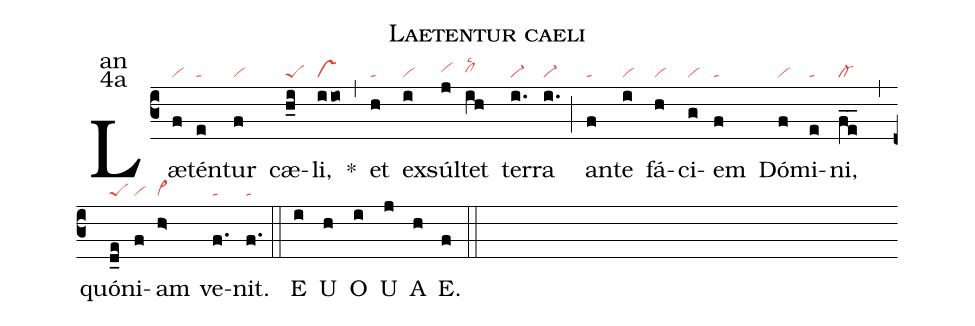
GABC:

name:Laetentur caeli;
office-part:an;
mode:4a;
nabc-lines:1;
%%
(c3) Læ(f|vi)tén(e|ta)tur(f|vi) cæ(h_i|peS)li,(iio|vs) <sp>*</sp>(,)
et(h|ta) ex(i|vi)súl(j|vihh)tet(ih|clhhlsc2) ter(i.|vi-)ra(i.|vi-) (;)
an(f|ta)te(i|vi) fá(h|vi)ci(g|vi)em(f|ta) Dó(f|vi)mi(e|ta)ni,(fe__|cl-) (,)
quó(d_e|peS)ni(f|vi)am(h>|vi>) ve(f.|ta)nit.(f.|ta) (::)
<eu> E(i) U(h) O(i) U(j) A(h) E.(f) </eu> (::)
